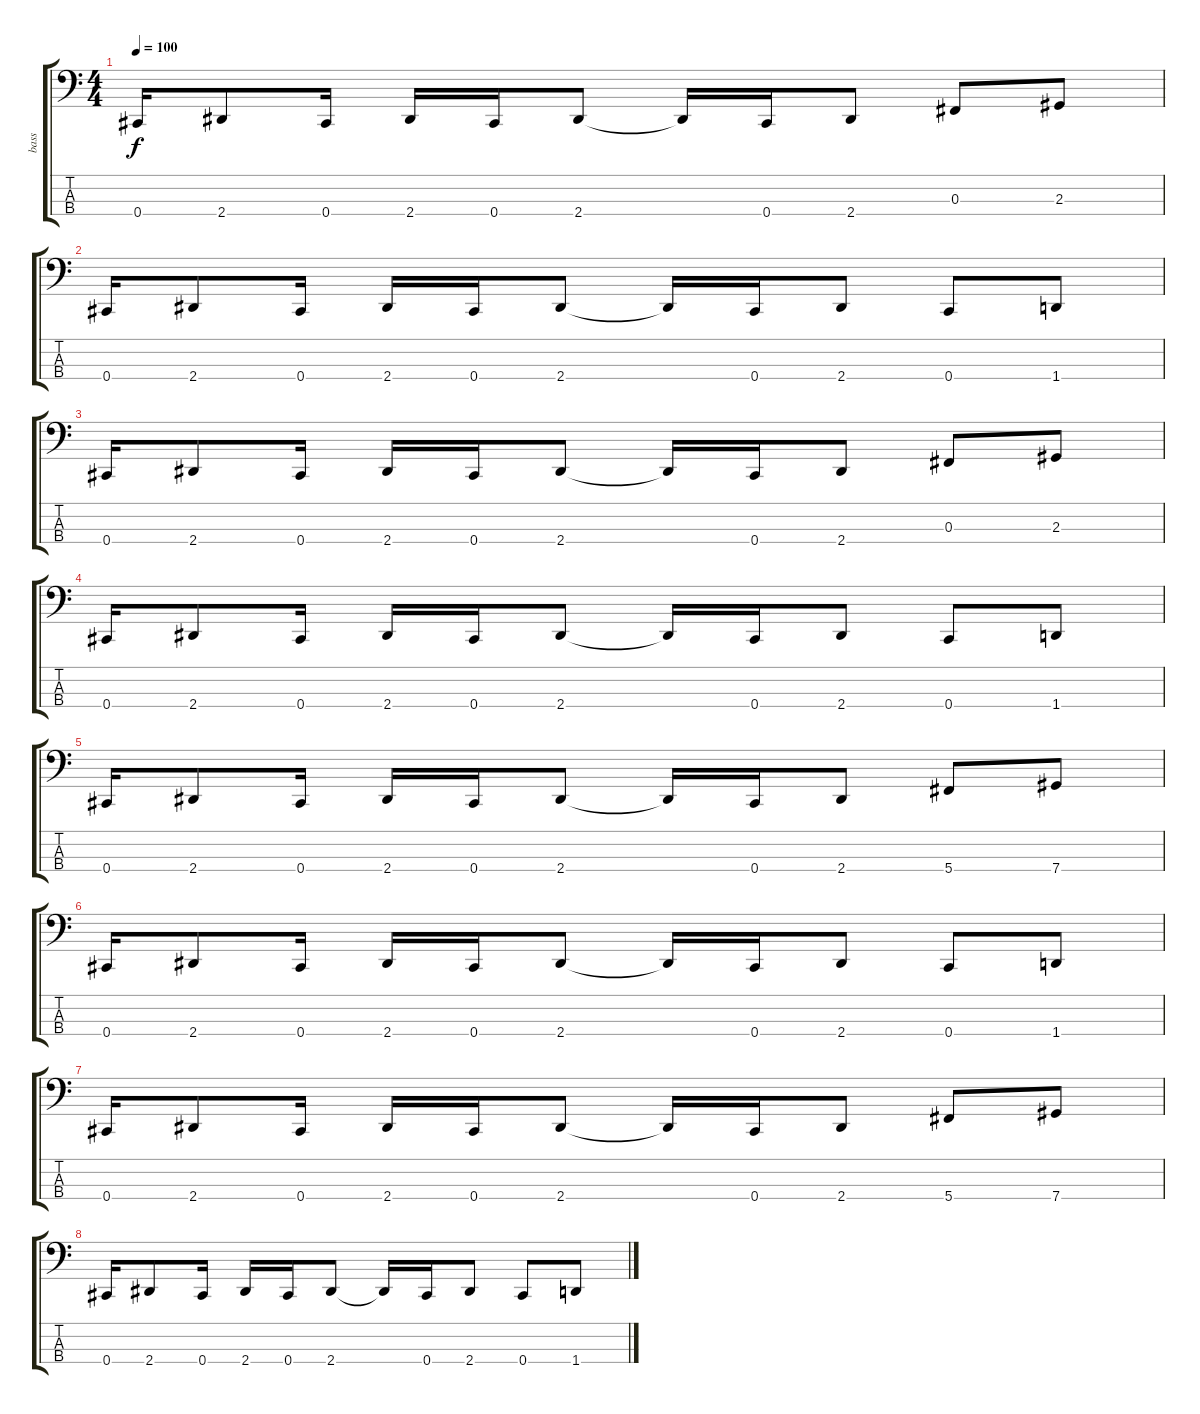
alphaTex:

\track ("bass" "bass") {instrument electricbassfinger}
\staff {score tabs}
\tuning (E2 B1 Gb1 Db1) {hide}
\ts (4 4)
\tempo 100
\clef f4
\ks c
0.4.16{dy f} 2.4.8 0.4.16 2.4.16 0.4.16 2.4.8 2.4{t}.16 0.4.16 2.4.8 0.3.8 2.3.8 |
0.4.16 2.4.8 0.4.16 2.4.16 0.4.16 2.4.8 2.4{t}.16 0.4.16 2.4.8 0.4.8 1.4.8 |
0.4.16 2.4.8 0.4.16 2.4.16 0.4.16 2.4.8 2.4{t}.16 0.4.16 2.4.8 0.3.8 2.3.8 |
0.4.16 2.4.8 0.4.16 2.4.16 0.4.16 2.4.8 2.4{t}.16 0.4.16 2.4.8 0.4.8 1.4.8 |
0.4.16 2.4.8 0.4.16 2.4.16 0.4.16 2.4.8 2.4{t}.16 0.4.16 2.4.8 5.4.8 7.4.8 |
0.4.16 2.4.8 0.4.16 2.4.16 0.4.16 2.4.8 2.4{t}.16 0.4.16 2.4.8 0.4.8 1.4.8 |
0.4.16 2.4.8 0.4.16 2.4.16 0.4.16 2.4.8 2.4{t}.16 0.4.16 2.4.8 5.4.8 7.4.8 |
0.4.16 2.4.8 0.4.16 2.4.16 0.4.16 2.4.8 2.4{t}.16 0.4.16 2.4.8 0.4.8 1.4.8
